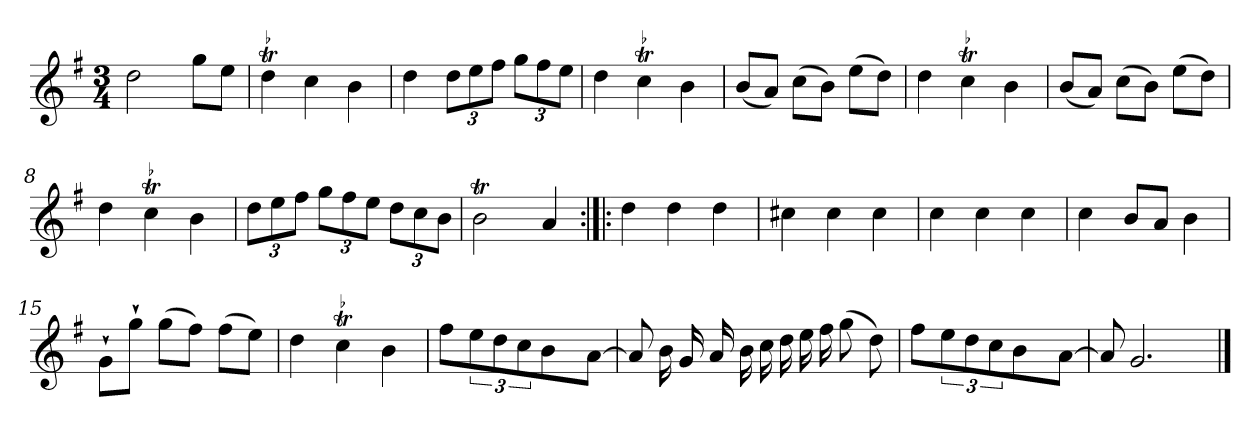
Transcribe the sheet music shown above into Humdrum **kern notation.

**kern
*part1
*staff1
*clefG2
*k[f#]
*G:
*M3/4
*MM120
=1
2dd
8gg\L
8ee\J
=2
!LO:TR:acc=-
4ddt
4cc
4b
=3
4dd
12dd\L
12ee\
12ff#\J
12gg\L
12ff#\
12ee\J
=4
4dd
!LO:TR:acc=-
4cct
4b
=5
(8b/L
8a/J)
(8cc\L
8b\J)
(8ee\L
8dd\J)
=6
4dd
!LO:TR:acc=-
4cct
4b
=7
(8b/L
8a/J)
(8cc\L
8b\J)
(8ee\L
8dd\J)
=8
4dd
!LO:TR:acc=-
4cct
4b
=9
12dd\L
12ee\
12ff#\J
12gg\L
12ff#\
12ee\J
12dd\L
12cc\
12b\J
=10
2bt
4a
=11:|!|:
4dd
4dd
4dd
=12
4cc#X
4cc#
4cc#
=13
4cc
4cc
4cc
=14
4cc
8b/L
8a/J
4b
=15
8g`\L
8gg`\J
(8gg\L
8ff#\J)
(8ff#\L
8ee\J)
=16
4dd
!LO:TR:acc=-
4cct
4b
=17
8ff#\L
12ee\
12dd\J
12cc
4b
[8a
=18
8a]
16b
16g
16a
16b
16cc
16dd
16ee
16ff#
(8gg
8dd)
=19
8ff#\L
12ee\
12dd\J
12cc
4b
[8a
=20
8a]
2.g
==
*-
